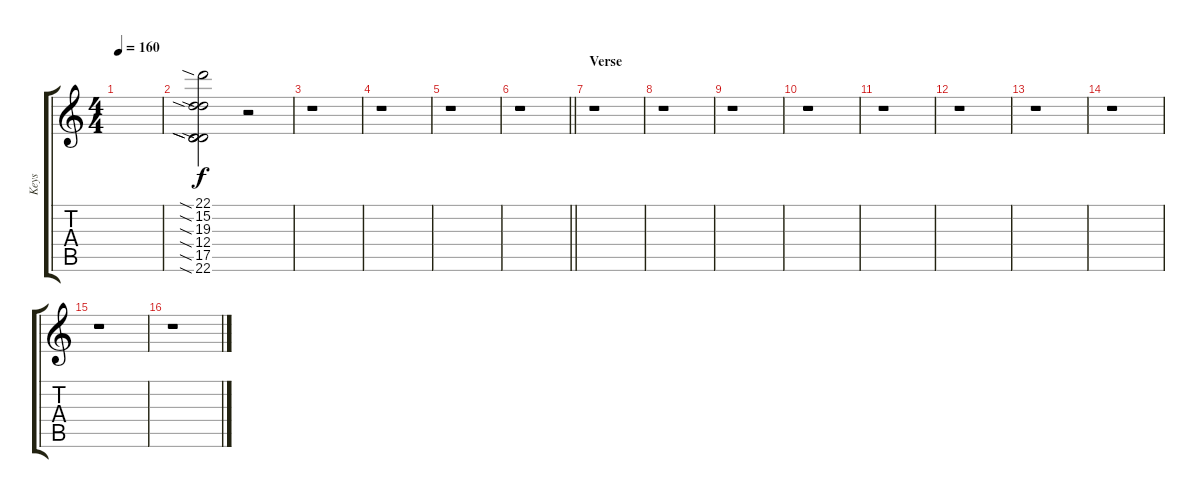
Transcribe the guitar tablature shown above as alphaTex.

\track ("Keys" "Keys") {instrument synthstrings2}
\staff {score tabs}
\tuning (E4 B3 G3 D3 A2 E2) {hide}
\ts (4 4)
\tempo 160
\clef g2
\ks c
|
(22.1{sia} 15.2{sia} 19.3{sia} 12.4{sia} 17.5{sia} 22.6{sia}).2 r.2 |
r.1 |
r.1 |
r.1 |
\barLineRight lightlight
r.1 |
\section ("" "Verse")
r.1 |
r.1 |
r.1 |
r.1 |
r.1 |
r.1 |
r.1 |
r.1 |
r.1 |
r.1
